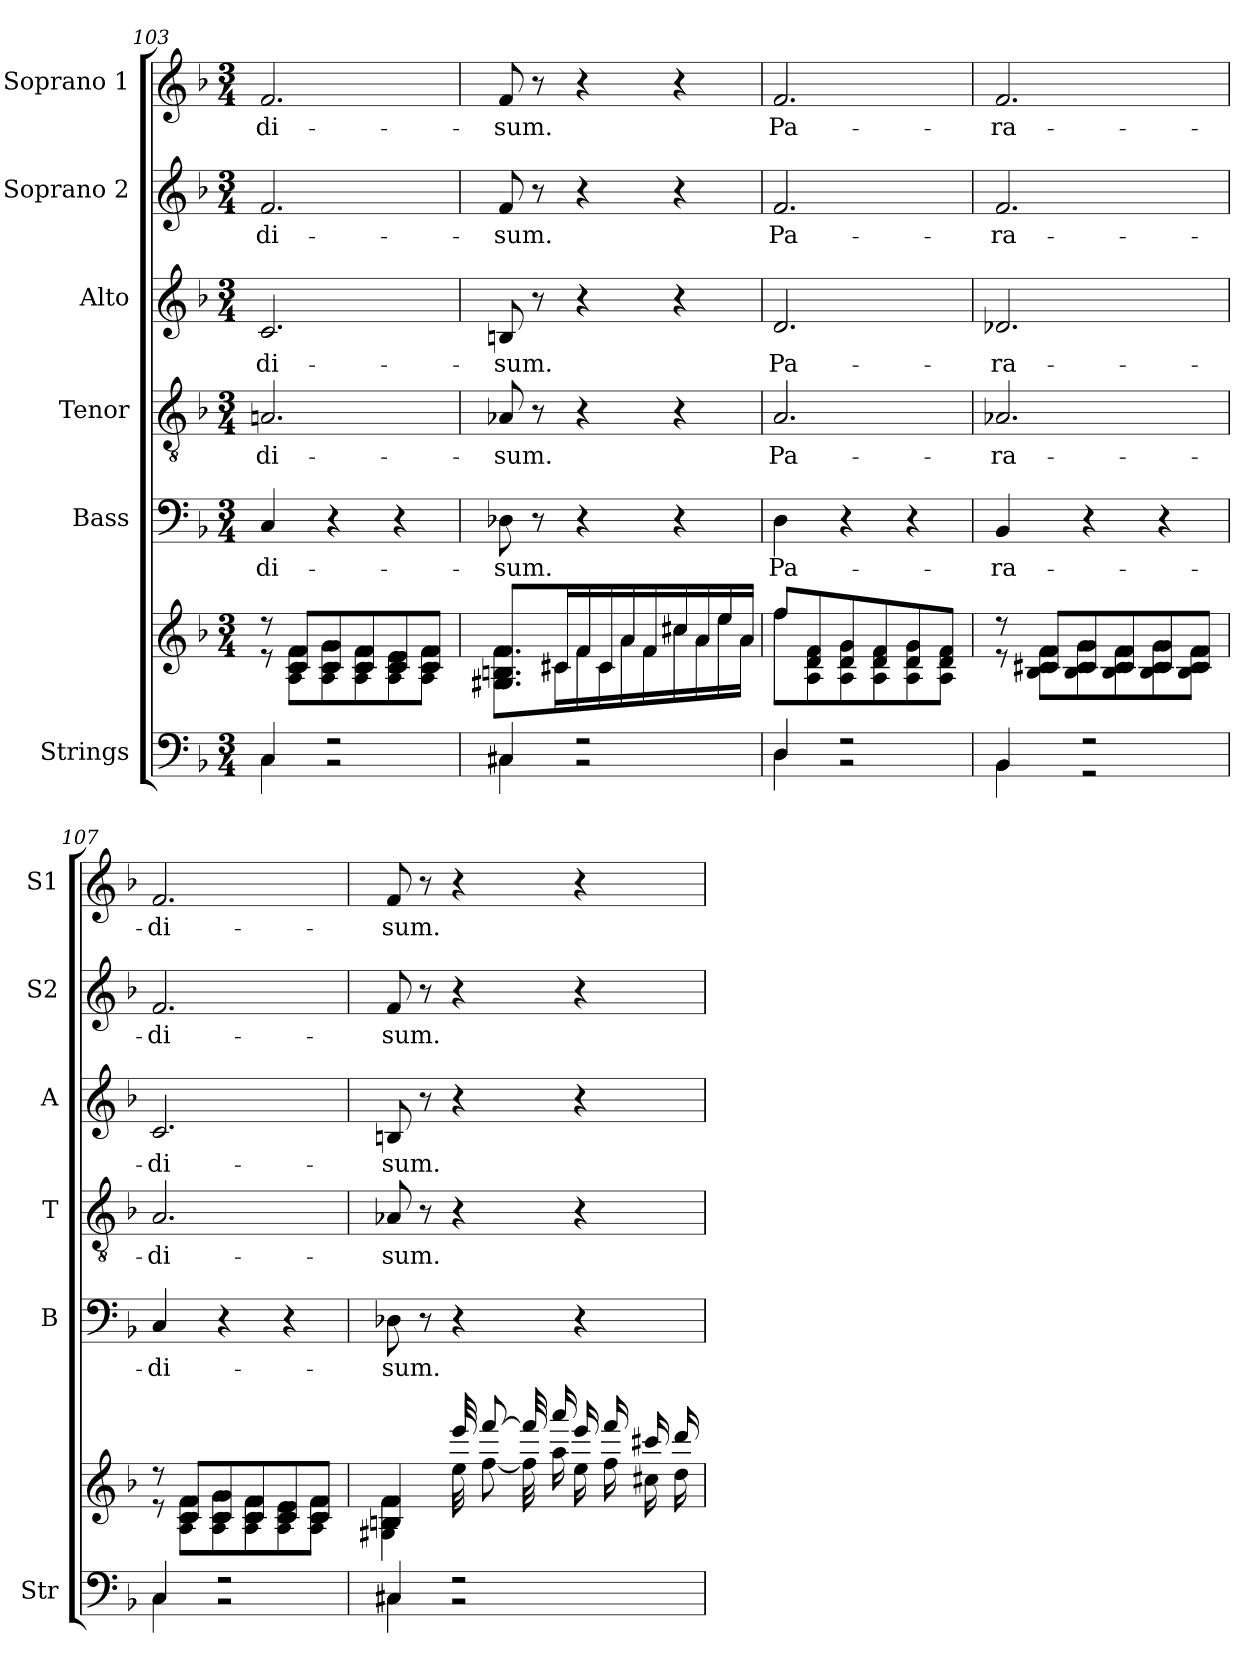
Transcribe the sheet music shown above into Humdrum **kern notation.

**kern	**kern	**kern	**text	**kern	**text	**kern	**text	**kern	**text	**kern	**text
*part6	*part6	*part5	*part5	*part4	*part4	*part3	*part3	*part2	*part2	*part1	*part1
*staff7	*staff6	*staff5	*staff5	*staff4	*staff4	*staff3	*staff3	*staff2	*staff2	*staff1	*staff1
*I"Strings	*	*I"Bass	*	*I"Tenor	*	*I"Alto	*	*I"Soprano 2	*	*I"Soprano 1	*
*I'Str	*	*I'B	*	*I'T	*	*I'A	*	*I'S2	*	*I'S1	*
*clefF4	*clefG2	*clefF4	*	*clefGv2	*	*clefG2	*	*clefG2	*	*clefG2	*
*k[b-]	*k[b-]	*k[b-]	*	*k[b-]	*	*k[b-]	*	*k[b-]	*	*k[b-]	*
*F:	*F:	*F:	*	*F:	*	*F:	*	*F:	*	*F:	*
*M3/4	*M3/4	*M3/4	*	*M3/4	*	*M3/4	*	*M3/4	*	*M3/4	*
=103	=103	=103	=103	=103	=103	=103	=103	=103	=103	=103	=103
*^	*^	*	*	*	*	*	*	*	*	*	*
!	!	!	!	!	!LO:LY:b	!	!LO:LY:b	!	!LO:LY:b	!	!LO:LY:b	!	!LO:LY:b
4C/	4C\	8r	8r	4C/	-di-	2.Ani/	-di-	2.c/	-di-	2.f/	-di-	2.f/	-di-
.	.	8c/ 8f/L	8A\ 8c\ 8f\L	.	.	.	.	.	.	.	.	.	.
2r	2r	8c/ 8g/	8A\ 8c\ 8g\	4r	.	.	.	.	.	.	.	.	.
.	.	8c/ 8f/	8A\ 8c\ 8f\	.	.	.	.	.	.	.	.	.	.
.	.	8c/ 8e/	8A\ 8c\ 8e\	4r	.	.	.	.	.	.	.	.	.
.	.	8c/ 8f/J	8A\ 8c\ 8f\J	.	.	.	.	.	.	.	.	.	.
!!LO:PB:g=z
=104	=104	=104	=104	=104	=104	=104	=104	=104	=104	=104	=104	=104	=104
!	!	!	!	!	!LO:LY:b	!	!LO:LY:b	!	!LO:LY:b	!	!LO:LY:b	!	!LO:LY:b
4C#X/	4C#\	8.G#X/ 8.Bn/ 8.f/L	8.G#\ 8.B\ 8.f\L	8D-X\	-sum.	8A-X/	-sum.	8Bn/	-sum.	8f/	-sum.	8f/	-sum.
.	.	.	.	8r	.	8r	.	8r	.	8r	.	8r	.
.	.	16c#X/L	16c#\L	.	.	.	.	.	.	.	.	.	.
2r	2r	16f/	16f\	4r	.	4r	.	4r	.	4r	.	4r	.
.	.	16c#/	16c#\	.	.	.	.	.	.	.	.	.	.
.	.	16a/	16a\	.	.	.	.	.	.	.	.	.	.
.	.	16f/	16f\	.	.	.	.	.	.	.	.	.	.
.	.	16cc#X/	16cc#\	4r	.	4r	.	4r	.	4r	.	4r	.
.	.	16a/	16a\	.	.	.	.	.	.	.	.	.	.
.	.	16ee/	16ee\	.	.	.	.	.	.	.	.	.	.
.	.	16a/JJ	16a\JJ	.	.	.	.	.	.	.	.	.	.
=105	=105	=105	=105	=105	=105	=105	=105	=105	=105	=105	=105	=105	=105
!	!	!	!	!	!LO:LY:b	!	!LO:LY:b	!	!LO:LY:b	!	!LO:LY:b	!	!LO:LY:b
4D/	4D\	8ff/L	8ff\L	4D\	Pa-	2.A/	Pa-	2.d/	Pa-	2.f/	Pa-	2.f/	Pa-
.	.	8d/ 8f/	8A\ 8d\ 8f\	.	.	.	.	.	.	.	.	.	.
2r	2r	8d/ 8g/	8A\ 8d\ 8g\	4r	.	.	.	.	.	.	.	.	.
.	.	8d/ 8f/	8A\ 8d\ 8f\	.	.	.	.	.	.	.	.	.	.
.	.	8d/ 8g/	8A\ 8d\ 8g\	4r	.	.	.	.	.	.	.	.	.
.	.	8d/ 8f/J	8A\ 8d\ 8f\J	.	.	.	.	.	.	.	.	.	.
=106	=106	=106	=106	=106	=106	=106	=106	=106	=106	=106	=106	=106	=106
!	!	!	!	!	!LO:LY:b	!	!LO:LY:b	!	!LO:LY:b	!	!LO:LY:b	!	!LO:LY:b
4BB-/	4BB-\	8r	8r	4BB-/	-ra-	2.A-X/	-ra-	2.d-X/	-ra-	2.f/	-ra-	2.f/	-ra-
.	.	8c#X/ 8f/L	8B-\ 8c#\ 8f\L	.	.	.	.	.	.	.	.	.	.
2r	2r	8c#/ 8g/	8B-\ 8c#\ 8g\	4r	.	.	.	.	.	.	.	.	.
.	.	8c#/ 8f/	8B-\ 8c#\ 8f\	.	.	.	.	.	.	.	.	.	.
.	.	8c#/ 8g/	8B-\ 8c#\ 8g\	4r	.	.	.	.	.	.	.	.	.
.	.	8c#/ 8f/J	8B-\ 8c#\ 8f\J	.	.	.	.	.	.	.	.	.	.
!!LO:PB:g=z
=107	=107	=107	=107	=107	=107	=107	=107	=107	=107	=107	=107	=107	=107
!	!	!	!	!	!LO:LY:b	!	!LO:LY:b	!	!LO:LY:b	!	!LO:LY:b	!	!LO:LY:b
4C/	4C\	8r	8r	4C/	-di-	2.A/	-di-	2.c/	-di-	2.f/	-di-	2.f/	-di-
.	.	8c/ 8f/L	8A\ 8c\ 8f\L	.	.	.	.	.	.	.	.	.	.
2r	2r	8c/ 8g/	8A\ 8c\ 8g\	4r	.	.	.	.	.	.	.	.	.
.	.	8c/ 8f/	8A\ 8c\ 8f\	.	.	.	.	.	.	.	.	.	.
.	.	8c/ 8e/	8A\ 8c\ 8e\	4r	.	.	.	.	.	.	.	.	.
.	.	8c/ 8f/J	8A\ 8c\ 8f\J	.	.	.	.	.	.	.	.	.	.
=108	=108	=108	=108	=108	=108	=108	=108	=108	=108	=108	=108	=108	=108
!	!	!	!	!	!LO:LY:b	!	!LO:LY:b	!	!LO:LY:b	!	!LO:LY:b	!	!LO:LY:b
4C#X/	4C#\	4Bn/ 4f/	4G#X\ 4B\ 4f\	8D-X\	-sum.	8A-X/	-sum.	8Bn/	-sum.	8f/	-sum.	8f/	-sum.
.	.	.	.	8r	.	8r	.	8r	.	8r	.	8r	.
2r	2r	32eee/KKL	32ee\KKL	4r	.	4r	.	4r	.	4r	.	4r	.
.	.	[8fff/	[8ff\	.	.	.	.	.	.	.	.	.	.
.	.	32fff/LL]	32ff\LL]	.	.	.	.	.	.	.	.	.	.
.	.	16aaa/	16aa\	.	.	.	.	.	.	.	.	.	.
.	.	16eee/	16ee\	4r	.	4r	.	4r	.	4r	.	4r	.
.	.	16fff/	16ff\	.	.	.	.	.	.	.	.	.	.
.	.	16ccc#X/	16cc#X\	.	.	.	.	.	.	.	.	.	.
.	.	16ddd/JJ	16dd\JJ	.	.	.	.	.	.	.	.	.	.
*v	*v	*	*	*	*	*	*	*	*	*	*	*	*
*	*v	*v	*	*	*	*	*	*	*	*	*	*
=	=	=	=	=	=	=	=	=	=	=	=
*-	*-	*-	*-	*-	*-	*-	*-	*-	*-	*-	*-
